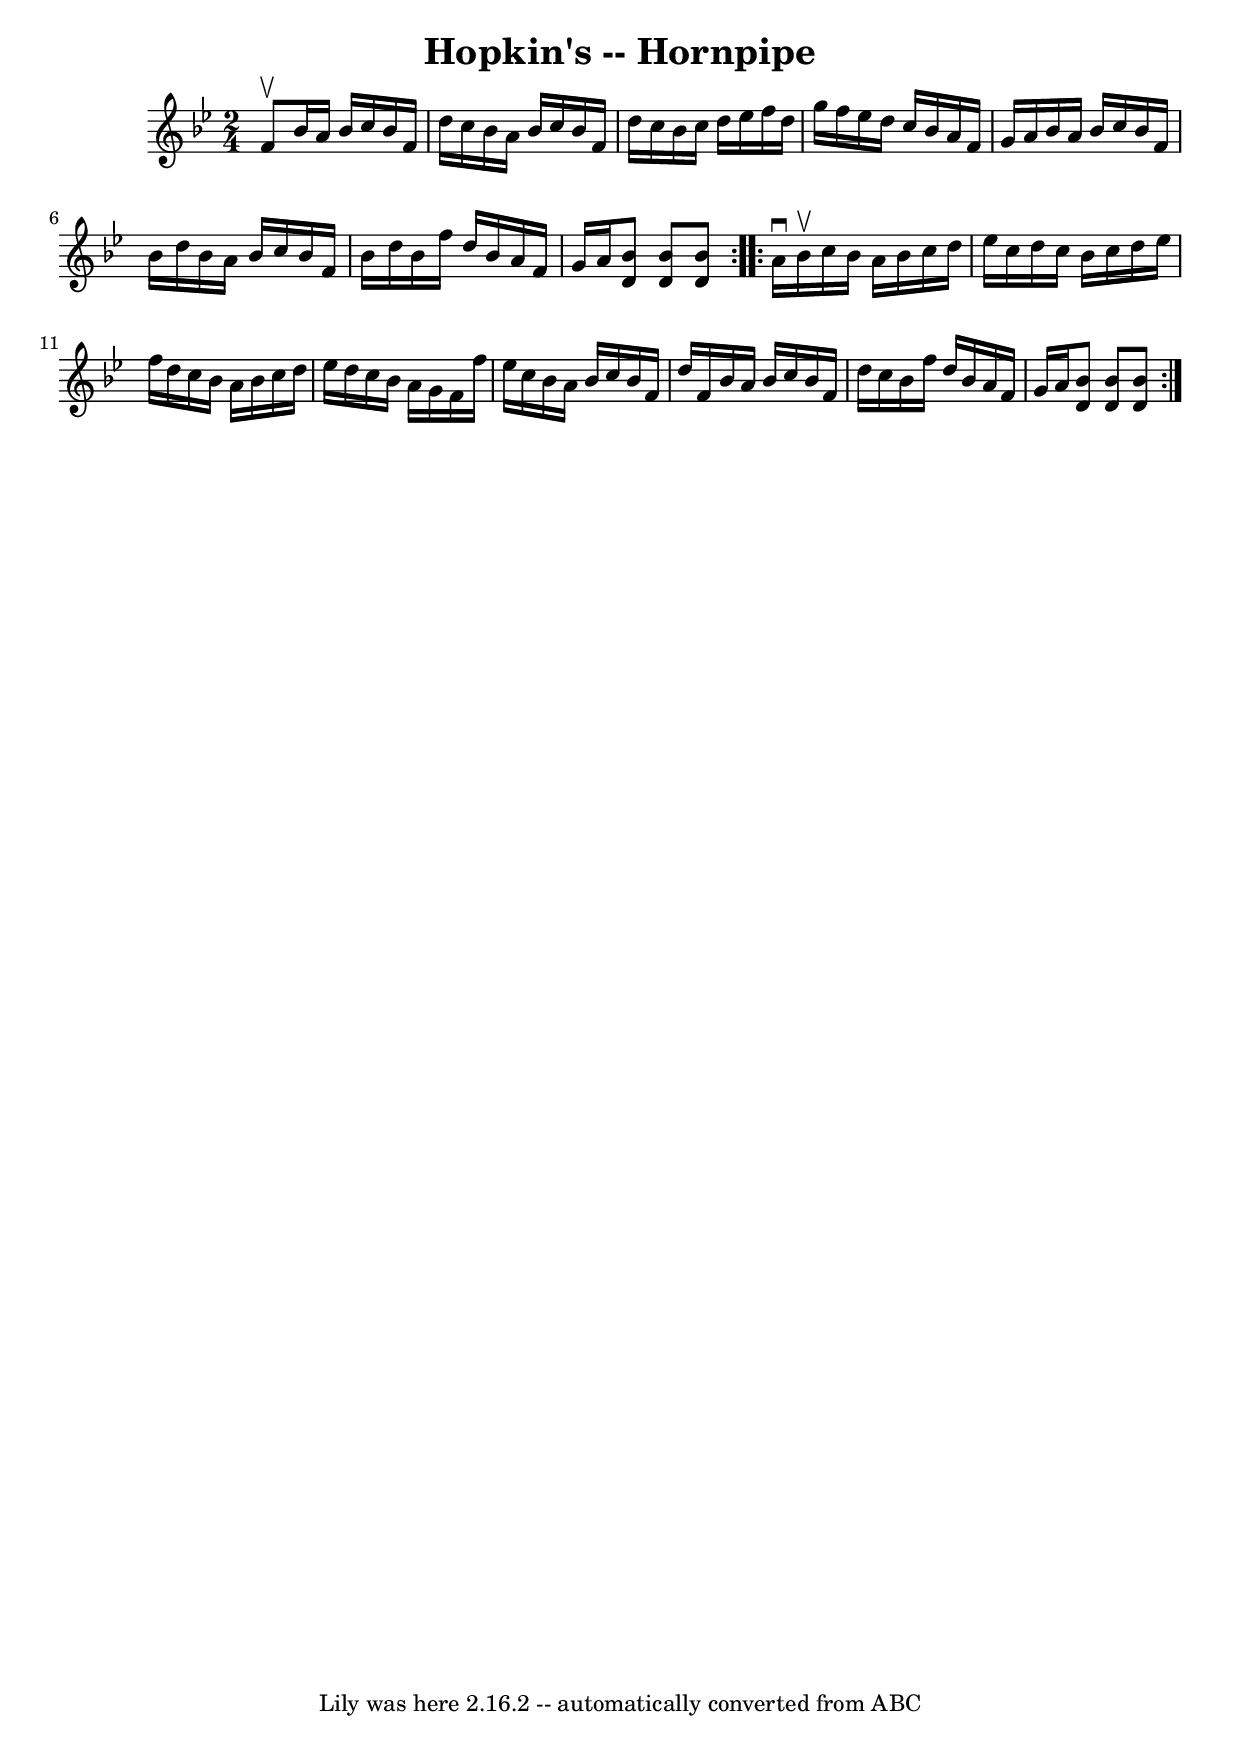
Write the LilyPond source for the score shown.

\version "2.16.2"
\include "Mammoth.ily"
\header {
  %% book = "Cole's 1000 Fiddle Tunes"
 crossRefNumber = "1"
 footnotes = ""
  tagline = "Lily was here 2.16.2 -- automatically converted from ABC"
  title = "Hopkin's -- Hornpipe"

}
voicedefault =  {



  \repeat volta 2 {

    \time 2/4      \key bes \major f'8^\upbow  |
 bes'16 a'16 bes'16 c''16 bes'16 f'16 d''16 c''16   |
 bes'16 a'16 bes'16 c''16 bes'16 f'16 d''16 c''16   |
 bes'16 c''16 d''16 ees''16 f''16 d''16 g''16 f''16   |
 ees''16 d''16 c''16 bes'16 a'16 f'16 g'16 a'16   |
 bes'16 a'16 bes'16 c''16 bes'16 f'16 bes'16 d''16   |
 bes'16 a'16 bes'16 c''16 bes'16 f'16 bes'16 d''16    |
 bes'16 f''16 d''16 bes'16 a'16 f'16 g'16 a'16   |
    << bes'8 d'8   >> << bes'8 d'8   >> << bes'8 d'8   >> 
  } 
  
  \repeat volta 2 { a'16^\downbow bes'16^\upbow  |
 c''16 bes'16 a'16 bes'16 c''16 d''16 ees''16 c''16   |
 d''16 c''16 bes'16 c''16 d''16 ees''16 f''16 d''16    |
 c''16 bes'16 a'16 bes'16 c''16 d''16 ees''16 d''16   |
 c''16 bes'16 a'16 g'16 f'16 f''16 ees''16 c''16   |
 bes'16 a'16 bes'16 c''16 bes'16 f'16 d''16 f'16   |
 bes'16 a'16 bes'16 c''16 bes'16 f'16 d''16 c''16   |
 bes'16 f''16 d''16 bes'16 a'16 f'16 g'16 a'16   |
    << bes'8 d'8   >> << bes'8 d'8   >> <<   
 bes'8 d'8   >> 
  }   

}

\score{
  <<

    \context Staff="default"
    {
      \voicedefault 
      
    }

  >>
  \layout {
    
  }
  \midi {
  }

}
